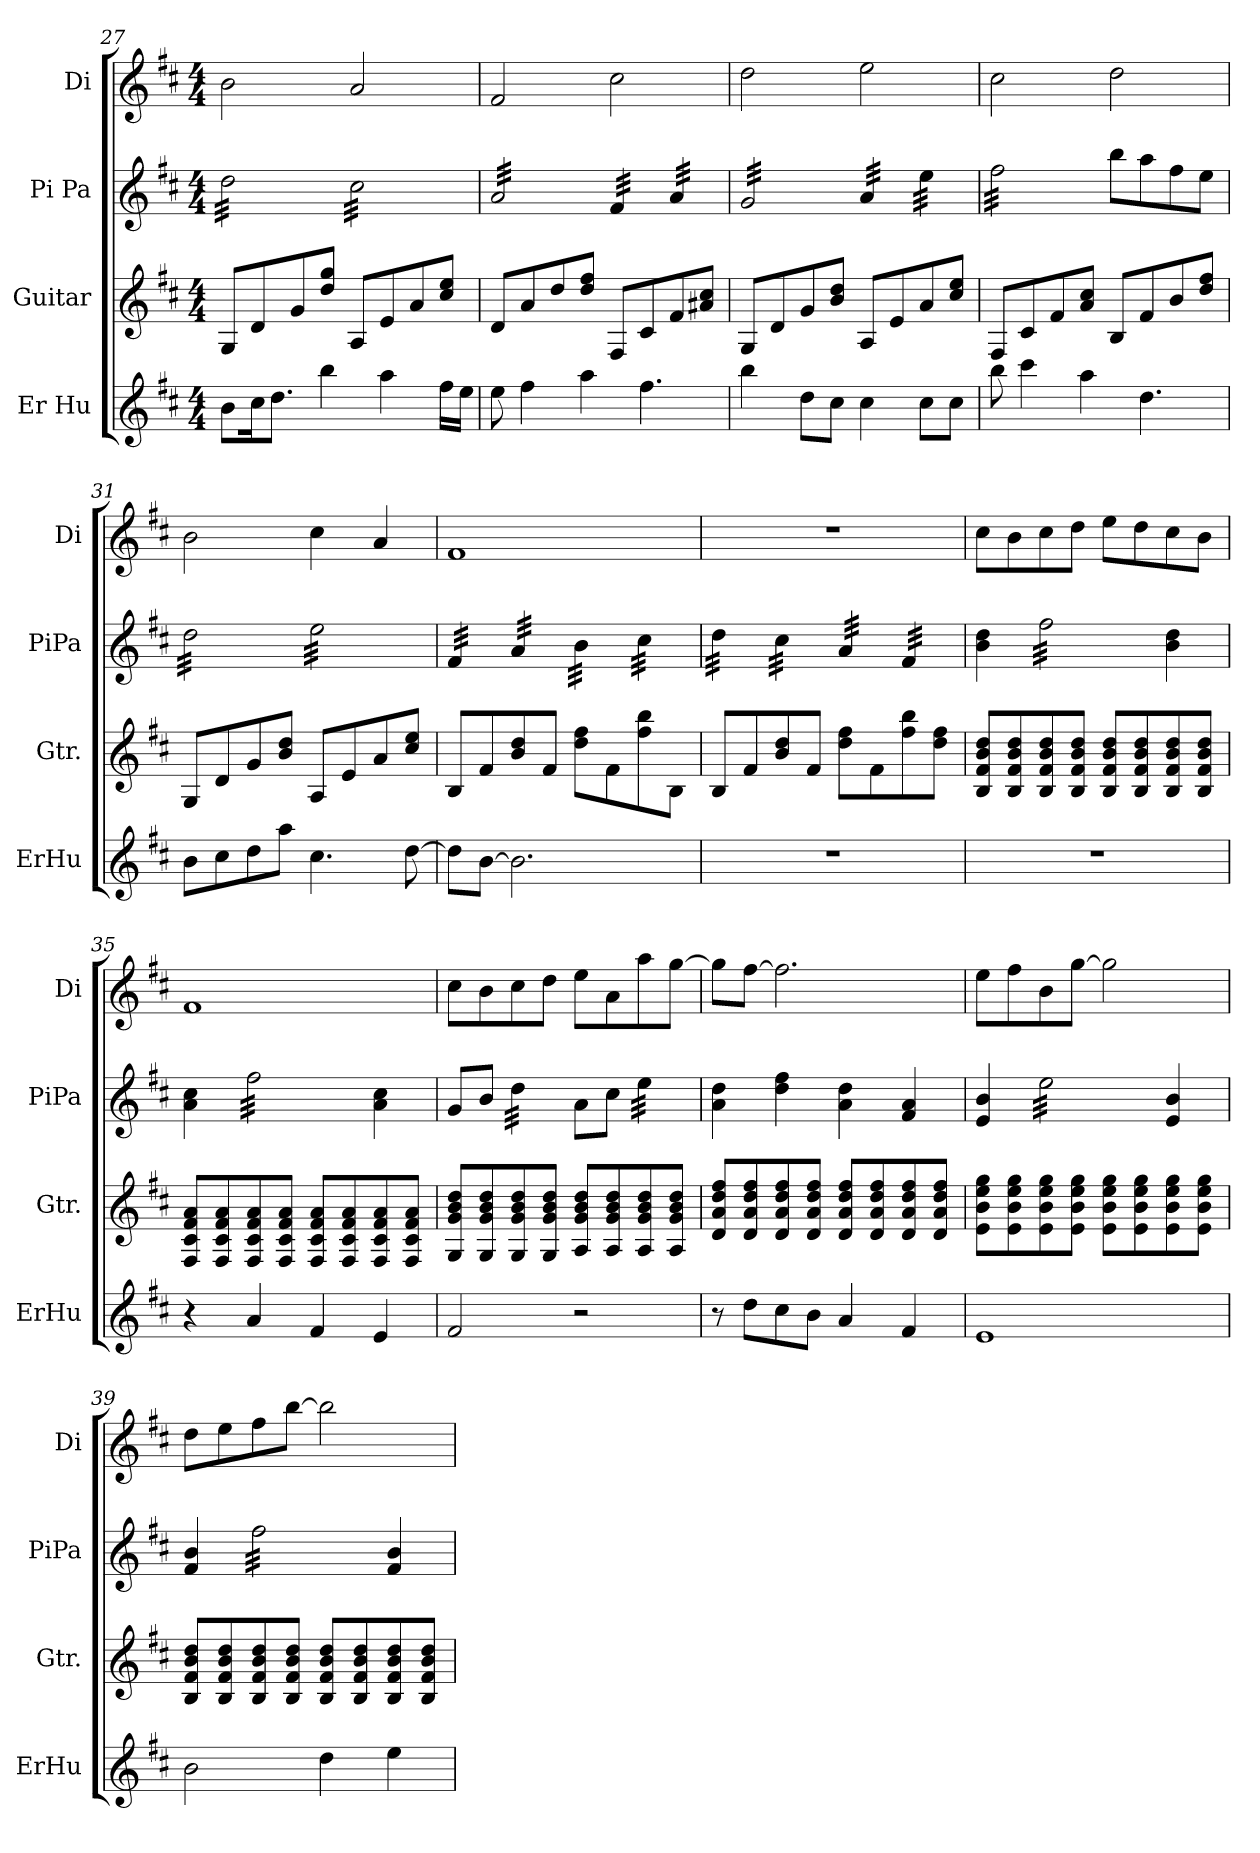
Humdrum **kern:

**kern	**kern	**kern	**kern
*part4	*part3	*part2	*part1
*staff4	*staff3	*staff2	*staff1
*I"Er Hu	*I"Guitar	*I"Pi Pa	*I"Di
*I'ErHu	*I'Gtr.	*I'PiPa	*I'Di
*clefG2	*clefG2	*clefG2	*clefG2
*	*ITrd7c12	*ITrd7c12	*
*k[f#c#]	*k[f#c#]	*k[f#c#]	*k[f#c#]
*D:	*D:	*D:	*D:
*M4/4	*M4/4	*M4/4	*M4/4
=27	=27	=27	=27
*	*	*tremolo	*
8b\L	8GG/L	32d\LLL	2b\
.	.	32d\	.
.	.	32d\	.
.	.	32d\	.
16cc#\K	8D/	32d\	.
.	.	32d\	.
8.dd\J	.	32d\	.
.	.	32d\	.
.	8G/	32d\	.
.	.	32d\	.
.	.	32d\	.
.	.	32d\	.
4bb\	8d/ 8g/J	32d\	.
.	.	32d\	.
.	.	32d\	.
.	.	32d\JJJ	.
.	8AA/L	32c#\LLL	2a/
.	.	32c#\	.
.	.	32c#\	.
.	.	32c#\	.
4aa\	8E/	32c#\	.
.	.	32c#\	.
.	.	32c#\	.
.	.	32c#\	.
.	8A/	32c#\	.
.	.	32c#\	.
.	.	32c#\	.
.	.	32c#\	.
16ff#\LL	8c#/ 8e/J	32c#\	.
.	.	32c#\	.
16ee\JJ	.	32c#\	.
.	.	32c#\JJJ	.
=28	=28	=28	=28
8ee\	8D/L	32A/LLL	2f#/
.	.	32A/	.
.	.	32A/	.
.	.	32A/	.
4ff#\	8A/	32A/	.
.	.	32A/	.
.	.	32A/	.
.	.	32A/	.
.	8d/	32A/	.
.	.	32A/	.
.	.	32A/	.
.	.	32A/	.
4aa\	8d/ 8f#/J	32A/	.
.	.	32A/	.
.	.	32A/	.
.	.	32A/JJJ	.
.	8FF#/L	32F#/LLL	2cc#\
.	.	32F#/	.
.	.	32F#/	.
.	.	32F#/	.
4.ff#\	8C#/	32F#/	.
.	.	32F#/	.
.	.	32F#/	.
.	.	32F#/JJJ	.
.	8F#/	32A/LLL	.
.	.	32A/	.
.	.	32A/	.
.	.	32A/	.
.	8A#X/ 8c#/J	32A/	.
.	.	32A/	.
.	.	32A/	.
.	.	32A/JJJ	.
!!LO:LB:g=z
=29	=29	=29	=29
4bb\	8GG/L	32G/LLL	2dd\
.	.	32G/	.
.	.	32G/	.
.	.	32G/	.
.	8D/	32G/	.
.	.	32G/	.
.	.	32G/	.
.	.	32G/	.
8dd\L	8G/	32G/	.
.	.	32G/	.
.	.	32G/	.
.	.	32G/	.
8cc#\J	8B/ 8d/J	32G/	.
.	.	32G/	.
.	.	32G/	.
.	.	32G/JJJ	.
4cc#\	8AA/L	32A/LLL	2ee\
.	.	32A/	.
.	.	32A/	.
.	.	32A/	.
.	8E/	32A/	.
.	.	32A/	.
.	.	32A/	.
.	.	32A/JJJ	.
8cc#\L	8A/	32e\LLL	.
.	.	32e\	.
.	.	32e\	.
.	.	32e\	.
8cc#\J	8c#/ 8e/J	32e\	.
.	.	32e\	.
.	.	32e\	.
.	.	32e\JJJ	.
=30	=30	=30	=30
8bb\	8FF#/L	32f#\LLL	2cc#\
.	.	32f#\	.
.	.	32f#\	.
.	.	32f#\	.
4ccc#\	8C#/	32f#\	.
.	.	32f#\	.
.	.	32f#\	.
.	.	32f#\	.
.	8F#/	32f#\	.
.	.	32f#\	.
.	.	32f#\	.
.	.	32f#\	.
4aa\	8A/ 8c#/J	32f#\	.
.	.	32f#\	.
.	.	32f#\	.
.	.	32f#\JJJ	.
*	*	*Xtremolo	*
.	8BB/L	8b\L	2dd\
4.dd\	8F#/	8a\	.
.	8B/	8f#\	.
.	8d/ 8f#/J	8e\J	.
=31	=31	=31	=31
*	*	*tremolo	*
8b\L	8GG/L	32d\LLL	2b\
.	.	32d\	.
.	.	32d\	.
.	.	32d\	.
8cc#\	8D/	32d\	.
.	.	32d\	.
.	.	32d\	.
.	.	32d\	.
8dd\	8G/	32d\	.
.	.	32d\	.
.	.	32d\	.
.	.	32d\	.
8aa\J	8B/ 8d/J	32d\	.
.	.	32d\	.
.	.	32d\	.
.	.	32d\JJJ	.
4.cc#\	8AA/L	32e\LLL	4cc#\
.	.	32e\	.
.	.	32e\	.
.	.	32e\	.
.	8E/	32e\	.
.	.	32e\	.
.	.	32e\	.
.	.	32e\	.
.	8A/	32e\	4a/
.	.	32e\	.
.	.	32e\	.
.	.	32e\	.
[8dd\	8c#/ 8e/J	32e\	.
.	.	32e\	.
.	.	32e\	.
.	.	32e\JJJ	.
=32	=32	=32	=32
8dd\L]	8BB/L	32F#/LLL	1f#
.	.	32F#/	.
.	.	32F#/	.
.	.	32F#/	.
[8b\J	8F#/	32F#/	.
.	.	32F#/	.
.	.	32F#/	.
.	.	32F#/JJJ	.
2.b\]	8B/ 8d/	32A/LLL	.
.	.	32A/	.
.	.	32A/	.
.	.	32A/	.
.	8F#/J	32A/	.
.	.	32A/	.
.	.	32A/	.
.	.	32A/JJJ	.
.	8d\ 8f#\L	32B\LLL	.
.	.	32B\	.
.	.	32B\	.
.	.	32B\	.
.	8F#\	32B\	.
.	.	32B\	.
.	.	32B\	.
.	.	32B\JJJ	.
.	8f#\ 8b\	32c#\LLL	.
.	.	32c#\	.
.	.	32c#\	.
.	.	32c#\	.
.	8BB\J	32c#\	.
.	.	32c#\	.
.	.	32c#\	.
.	.	32c#\JJJ	.
!!LO:PB:g=z
=33	=33	=33	=33
1r	8BB/L	32d\LLL	1r
.	.	32d\	.
.	.	32d\	.
.	.	32d\	.
.	8F#/	32d\	.
.	.	32d\	.
.	.	32d\	.
.	.	32d\JJJ	.
.	8B/ 8d/	32c#\LLL	.
.	.	32c#\	.
.	.	32c#\	.
.	.	32c#\	.
.	8F#/J	32c#\	.
.	.	32c#\	.
.	.	32c#\	.
.	.	32c#\JJJ	.
.	8d\ 8f#\L	32A/LLL	.
.	.	32A/	.
.	.	32A/	.
.	.	32A/	.
.	8F#\	32A/	.
.	.	32A/	.
.	.	32A/	.
.	.	32A/JJJ	.
.	8f#\ 8b\	32F#/LLL	.
.	.	32F#/	.
.	.	32F#/	.
.	.	32F#/	.
.	8d\ 8f#\J	32F#/	.
.	.	32F#/	.
.	.	32F#/	.
.	.	32F#/JJJ	.
*	*	*Xtremolo	*
=34	=34	=34	=34
1r	8BB/ 8F#/ 8B/ 8d/L	4B\ 4d\	8cc#\L
.	8BB/ 8F#/ 8B/ 8d/	.	8b\
*	*	*tremolo	*
.	8BB/ 8F#/ 8B/ 8d/	32f#\LLL	8cc#\
.	.	32f#\	.
.	.	32f#\	.
.	.	32f#\	.
.	8BB/ 8F#/ 8B/ 8d/J	32f#\	8dd\J
.	.	32f#\	.
.	.	32f#\	.
.	.	32f#\	.
.	8BB/ 8F#/ 8B/ 8d/L	32f#\	8ee\L
.	.	32f#\	.
.	.	32f#\	.
.	.	32f#\	.
.	8BB/ 8F#/ 8B/ 8d/	32f#\	8dd\
.	.	32f#\	.
.	.	32f#\	.
.	.	32f#\JJJ	.
*	*	*Xtremolo	*
.	8BB/ 8F#/ 8B/ 8d/	4B\ 4d\	8cc#\
.	8BB/ 8F#/ 8B/ 8d/J	.	8b\J
=35	=35	=35	=35
4r	8FF#/ 8C#/ 8F#/ 8A/L	4A\ 4c#\	1f#
.	8FF#/ 8C#/ 8F#/ 8A/	.	.
*	*	*tremolo	*
4a/	8FF#/ 8C#/ 8F#/ 8A/	32f#\LLL	.
.	.	32f#\	.
.	.	32f#\	.
.	.	32f#\	.
.	8FF#/ 8C#/ 8F#/ 8A/J	32f#\	.
.	.	32f#\	.
.	.	32f#\	.
.	.	32f#\	.
4f#/	8FF#/ 8C#/ 8F#/ 8A/L	32f#\	.
.	.	32f#\	.
.	.	32f#\	.
.	.	32f#\	.
.	8FF#/ 8C#/ 8F#/ 8A/	32f#\	.
.	.	32f#\	.
.	.	32f#\	.
.	.	32f#\JJJ	.
*	*	*Xtremolo	*
4e/	8FF#/ 8C#/ 8F#/ 8A/	4A\ 4c#\	.
.	8FF#/ 8C#/ 8F#/ 8A/J	.	.
!!LO:LB:g=z
=36	=36	=36	=36
2f#/	8GG/ 8G/ 8B/ 8d/L	8G/L	8cc#\L
.	8GG/ 8G/ 8B/ 8d/	8B/J	8b\
*	*	*tremolo	*
.	8GG/ 8G/ 8B/ 8d/	32d\LLL	8cc#\
.	.	32d\	.
.	.	32d\	.
.	.	32d\	.
.	8GG/ 8G/ 8B/ 8d/J	32d\	8dd\J
.	.	32d\	.
.	.	32d\	.
.	.	32d\JJJ	.
*	*	*Xtremolo	*
2r	8AA/ 8G/ 8B/ 8d/L	8A\L	8ee\L
.	8AA/ 8G/ 8B/ 8d/	8c#\J	8a\
*	*	*tremolo	*
.	8AA/ 8G/ 8B/ 8d/	32e\LLL	8aa\
.	.	32e\	.
.	.	32e\	.
.	.	32e\	.
.	8AA/ 8G/ 8B/ 8d/J	32e\	[8gg\J
.	.	32e\	.
.	.	32e\	.
.	.	32e\JJJ	.
*	*	*Xtremolo	*
!!LO:PB:g=z
=37	=37	=37	=37
8r	8D/ 8A/ 8d/ 8f#/L	4A\ 4d\	8gg\L]
8dd\L	8D/ 8A/ 8d/ 8f#/	.	[8ff#\J
8cc#\	8D/ 8A/ 8d/ 8f#/	4d\ 4f#\	2.ff#\]
8b\J	8D/ 8A/ 8d/ 8f#/J	.	.
4a/	8D/ 8A/ 8d/ 8f#/L	4A\ 4d\	.
.	8D/ 8A/ 8d/ 8f#/	.	.
4f#/	8D/ 8A/ 8d/ 8f#/	4F#/ 4A/	.
.	8D/ 8A/ 8d/ 8f#/J	.	.
=38	=38	=38	=38
1e	8E\ 8B\ 8e\ 8g\L	4E/ 4B/	8ee\L
.	8E\ 8B\ 8e\ 8g\	.	8ff#\
*	*	*tremolo	*
.	8E\ 8B\ 8e\ 8g\	32e\LLL	8b\
.	.	32e\	.
.	.	32e\	.
.	.	32e\	.
.	8E\ 8B\ 8e\ 8g\J	32e\	[8gg\J
.	.	32e\	.
.	.	32e\	.
.	.	32e\	.
.	8E\ 8B\ 8e\ 8g\L	32e\	2gg\]
.	.	32e\	.
.	.	32e\	.
.	.	32e\	.
.	8E\ 8B\ 8e\ 8g\	32e\	.
.	.	32e\	.
.	.	32e\	.
.	.	32e\JJJ	.
*	*	*Xtremolo	*
.	8E\ 8B\ 8e\ 8g\	4E/ 4B/	.
.	8E\ 8B\ 8e\ 8g\J	.	.
=39	=39	=39	=39
2b\	8BB/ 8F#/ 8B/ 8d/L	4F#/ 4B/	8dd\L
.	8BB/ 8F#/ 8B/ 8d/	.	8ee\
*	*	*tremolo	*
.	8BB/ 8F#/ 8B/ 8d/	32f#\LLL	8ff#\
.	.	32f#\	.
.	.	32f#\	.
.	.	32f#\	.
.	8BB/ 8F#/ 8B/ 8d/J	32f#\	[8bb\J
.	.	32f#\	.
.	.	32f#\	.
.	.	32f#\	.
4dd\	8BB/ 8F#/ 8B/ 8d/L	32f#\	2bb\]
.	.	32f#\	.
.	.	32f#\	.
.	.	32f#\	.
.	8BB/ 8F#/ 8B/ 8d/	32f#\	.
.	.	32f#\	.
.	.	32f#\	.
.	.	32f#\JJJ	.
*	*	*Xtremolo	*
4ee\	8BB/ 8F#/ 8B/ 8d/	4F#/ 4B/	.
.	8BB/ 8F#/ 8B/ 8d/J	.	.
=	=	=	=
*-	*-	*-	*-
